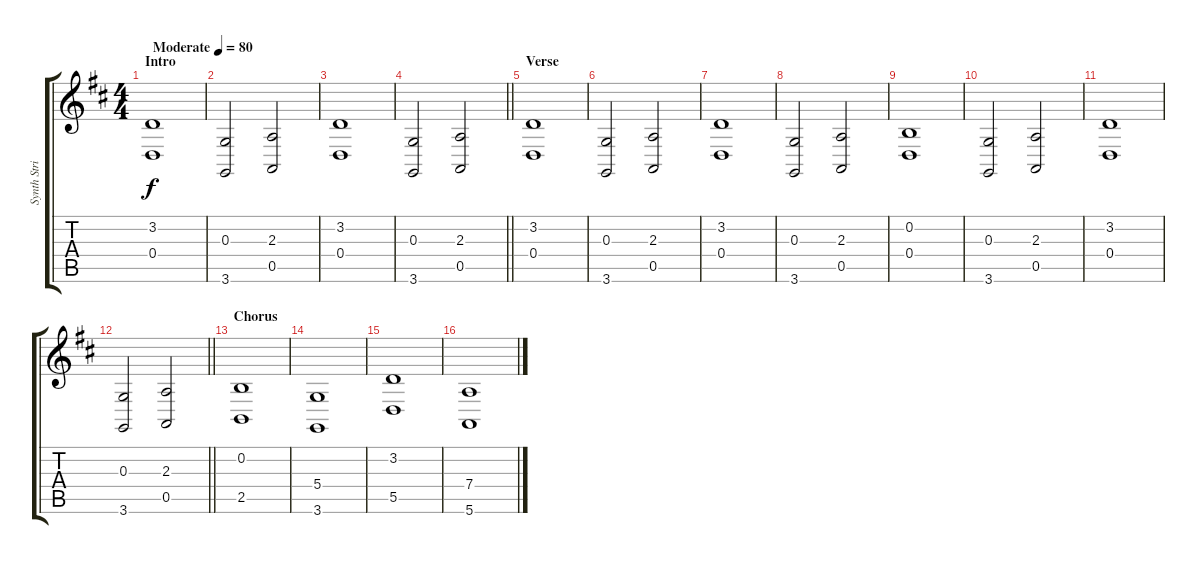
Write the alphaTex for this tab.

\track ("Synth Strings" "Synth Stri") {instrument synthstrings1}
\staff {score tabs}
\tuning (E4 B3 G3 D3 A2 E2) {hide}
\ts (4 4)
\section ("" "Intro")
\tempo (80 "Moderate")
\clef g2
\ks d
(3.2 0.4).1{dy f instrument synthstrings1} |
(0.3 3.6).2 (2.3 0.5).2 |
(3.2 0.4).1 |
\barLineRight lightlight
(0.3 3.6).2 (2.3 0.5).2 |
\section ("" "Verse")
(3.2 0.4).1 |
(0.3 3.6).2 (2.3 0.5).2 |
(3.2 0.4).1 |
(0.3 3.6).2 (2.3 0.5).2 |
(0.2 0.4).1 |
(0.3 3.6).2 (2.3 0.5).2 |
(3.2 0.4).1 |
\barLineRight lightlight
(0.3 3.6).2 (2.3 0.5).2 |
\section ("" "Chorus")
(0.2 2.5).1 |
(5.4 3.6).1 |
(3.2 5.5).1 |
(7.4 5.6).1
